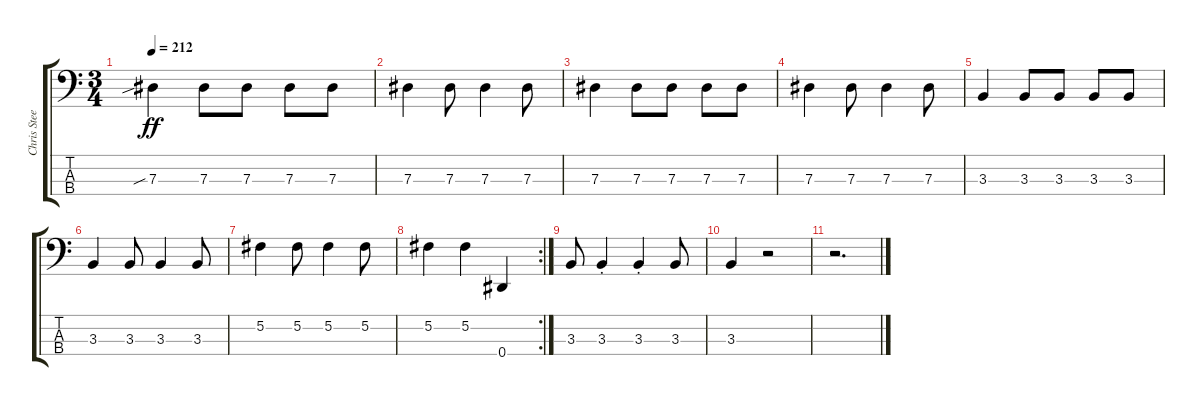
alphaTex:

\track ("Chris Steele" "Chris Stee") {instrument electricbasspick}
\staff {score tabs}
\tuning (Gb2 Db2 Ab1 Eb1) {hide}
\ts (3 4)
\tempo 212
\clef f4
\ks c
7.3{sib}.4{dy ff} 7.3.8 7.3.8 7.3.8 7.3.8 |
7.3.4 7.3.8 7.3.4 7.3.8 |
7.3.4 7.3.8 7.3.8 7.3.8 7.3.8 |
7.3.4 7.3.8 7.3.4 7.3.8 |
3.3.4 3.3.8 3.3.8 3.3.8 3.3.8 |
3.3.4 3.3.8 3.3.4 3.3.8 |
5.2.4 5.2.8 5.2.4 5.2.8 |
\rc 2
5.2.4 5.2.4 0.4.4 |
3.3.8 3.3{st}.4 3.3{st}.4 3.3.8 |
3.3.4 r.2 |
r.2{d}
